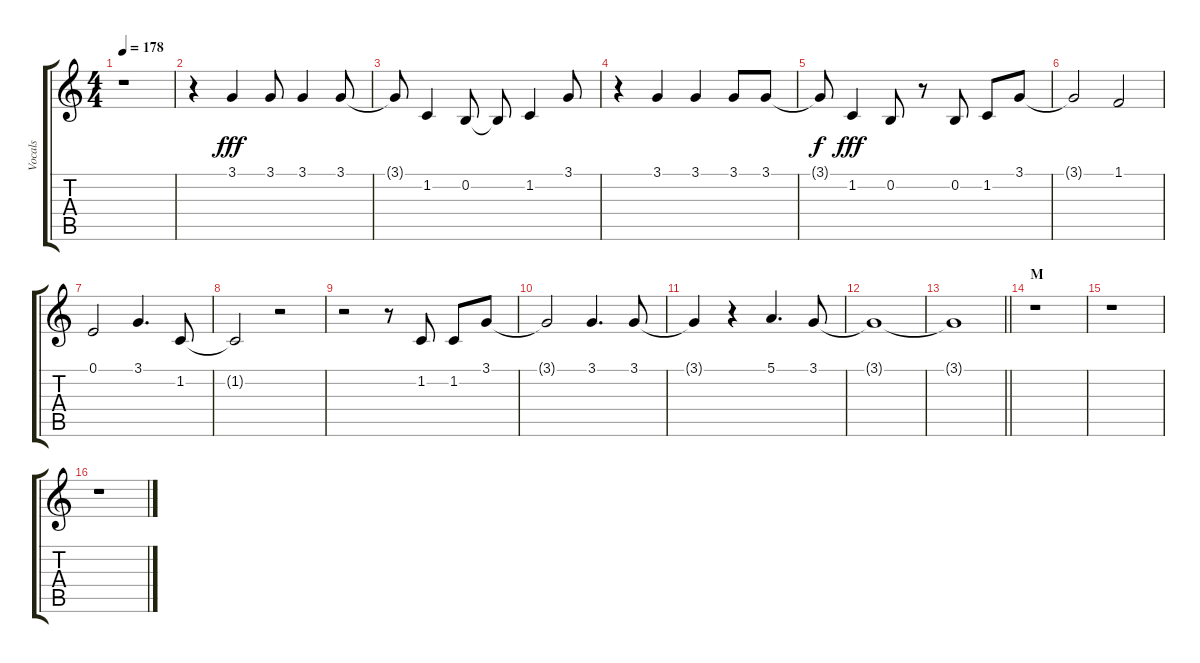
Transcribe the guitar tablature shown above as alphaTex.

\track ("Vocals" "Vocals") {instrument voiceoohs}
\staff {score tabs}
\tuning (E4 B3 G3 D3 A2 E2) {hide}
\ts (4 4)
\tempo 178
\clef g2
\ks c
r.1{dy fff} |
r.4 3.1.4 3.1.8 3.1.4 3.1.8 |
3.1{t}.8 1.2.4 0.2.8 0.2{t}.8 1.2.4 3.1.8 |
r.4 3.1.4 3.1.4 3.1.8 3.1.8 |
3.1{t}.8{dy f} 1.2.4{dy fff} 0.2.8 r.8 0.2.8 1.2.8 3.1.8 |
3.1{t}.2 1.1.2 |
0.1.2 3.1.4{d} 1.2.8 |
1.2{t}.2 r.2 |
r.2 r.8 1.2.8 1.2.8 3.1.8 |
3.1{t}.2 3.1.4{d} 3.1.8 |
3.1{t}.4 r.4 5.1.4{d} 3.1.8 |
3.1{t}.1 |
\barLineRight lightlight
3.1{t}.1 |
\section ("" "M")
r.1 |
r.1 |
r.1
